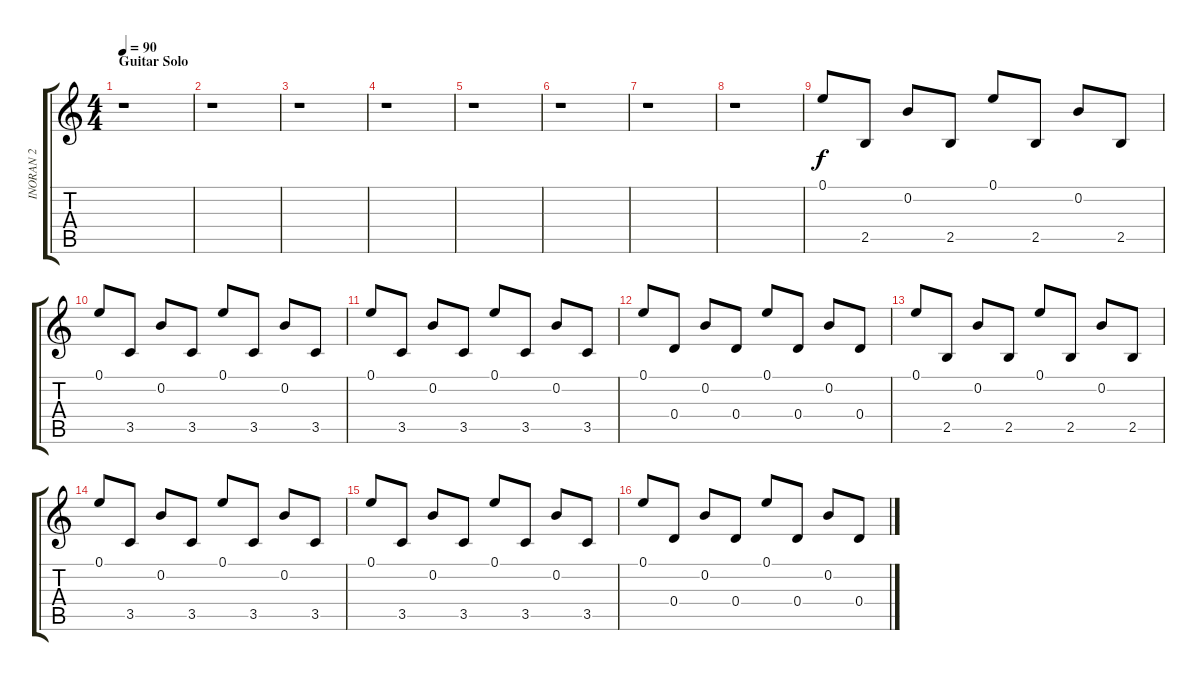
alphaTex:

\track ("INORAN 2" "INORAN 2") {instrument acousticguitarnylon}
\staff {score tabs}
\tuning (E4 B3 G3 D3 A2 E2) {hide}
\ts (4 4)
\section ("" "Guitar Solo")
\tempo 90
\clef g2
\ks c
r.1{dy f} |
r.1 |
r.1 |
r.1 |
r.1 |
r.1 |
r.1 |
r.1 |
0.1.8{balance 8} 2.5.8 0.2.8 2.5.8 0.1.8 2.5.8 0.2.8 2.5.8 |
0.1.8 3.5.8 0.2.8 3.5.8 0.1.8 3.5.8 0.2.8 3.5.8 |
0.1.8 3.5.8 0.2.8 3.5.8 0.1.8 3.5.8 0.2.8 3.5.8 |
0.1.8 0.4.8 0.2.8 0.4.8 0.1.8 0.4.8 0.2.8 0.4.8 |
0.1.8 2.5.8 0.2.8 2.5.8 0.1.8 2.5.8 0.2.8 2.5.8 |
0.1.8 3.5.8 0.2.8 3.5.8 0.1.8 3.5.8 0.2.8 3.5.8 |
0.1.8 3.5.8 0.2.8 3.5.8 0.1.8 3.5.8 0.2.8 3.5.8 |
0.1.8 0.4.8 0.2.8 0.4.8 0.1.8 0.4.8 0.2.8 0.4.8
